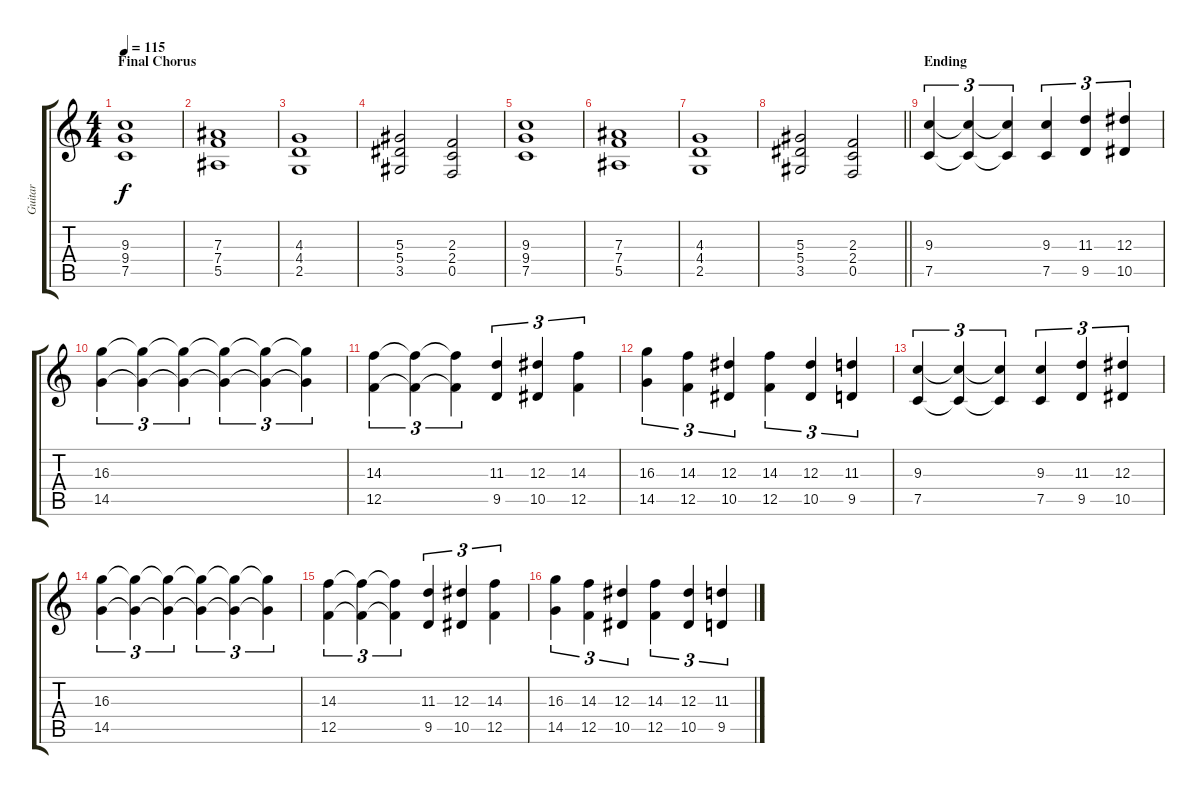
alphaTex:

\track ("Guitar " "Guitar ") {instrument distortionguitar}
\staff {score tabs}
\tuning (C4 G3 Eb3 Bb2 F2 C2) {hide}
\ts (4 4)
\section ("" "Final Chorus")
\tempo 115
\clef g2
\ks c
(9.3 9.4 7.5).1{dy f} |
(7.3 7.4 5.5).1 |
(4.3 4.4 2.5).1 |
(5.3 5.4 3.5).2 (2.3 2.4 0.5).2 |
(9.3 9.4 7.5).1 |
(7.3 7.4 5.5).1 |
(4.3 4.4 2.5).1 |
\barLineRight lightlight
(5.3 5.4 3.5).2 (2.3 2.4 0.5).2 |
\section ("" "Ending")
(9.3 7.5).4{tu (3 2)} (9.3{t} 7.5{t}).4{tu (3 2)} (9.3{t} 7.5{t}).4{tu (3 2)} (9.3 7.5).4{tu (3 2)} (11.3 9.5).4{tu (3 2)} (12.3 10.5).4{tu (3 2)} |
(16.3 14.5).4{tu (3 2)} (16.3{t} 14.5{t}).4{tu (3 2)} (16.3{t} 14.5{t}).4{tu (3 2)} (16.3{t} 14.5{t}).4{tu (3 2)} (16.3{t} 14.5{t}).4{tu (3 2)} (16.3{t} 14.5{t}).4{tu (3 2)} |
(14.3 12.5).4{tu (3 2)} (14.3{t} 12.5{t}).4{tu (3 2)} (14.3{t} 12.5{t}).4{tu (3 2)} (11.3 9.5).4{tu (3 2)} (12.3 10.5).4{tu (3 2)} (14.3 12.5).4{tu (3 2)} |
(16.3 14.5).4{tu (3 2)} (14.3 12.5).4{tu (3 2)} (12.3 10.5).4{tu (3 2)} (14.3 12.5).4{tu (3 2)} (12.3 10.5).4{tu (3 2)} (11.3 9.5).4{tu (3 2)} |
(9.3 7.5).4{tu (3 2)} (9.3{t} 7.5{t}).4{tu (3 2)} (9.3{t} 7.5{t}).4{tu (3 2)} (9.3 7.5).4{tu (3 2)} (11.3 9.5).4{tu (3 2)} (12.3 10.5).4{tu (3 2)} |
(16.3 14.5).4{tu (3 2)} (16.3{t} 14.5{t}).4{tu (3 2)} (16.3{t} 14.5{t}).4{tu (3 2)} (16.3{t} 14.5{t}).4{tu (3 2)} (16.3{t} 14.5{t}).4{tu (3 2)} (16.3{t} 14.5{t}).4{tu (3 2)} |
(14.3 12.5).4{tu (3 2)} (14.3{t} 12.5{t}).4{tu (3 2)} (14.3{t} 12.5{t}).4{tu (3 2)} (11.3 9.5).4{tu (3 2)} (12.3 10.5).4{tu (3 2)} (14.3 12.5).4{tu (3 2)} |
(16.3 14.5).4{tu (3 2)} (14.3 12.5).4{tu (3 2)} (12.3 10.5).4{tu (3 2)} (14.3 12.5).4{tu (3 2)} (12.3 10.5).4{tu (3 2)} (11.3 9.5).4{tu (3 2)}
